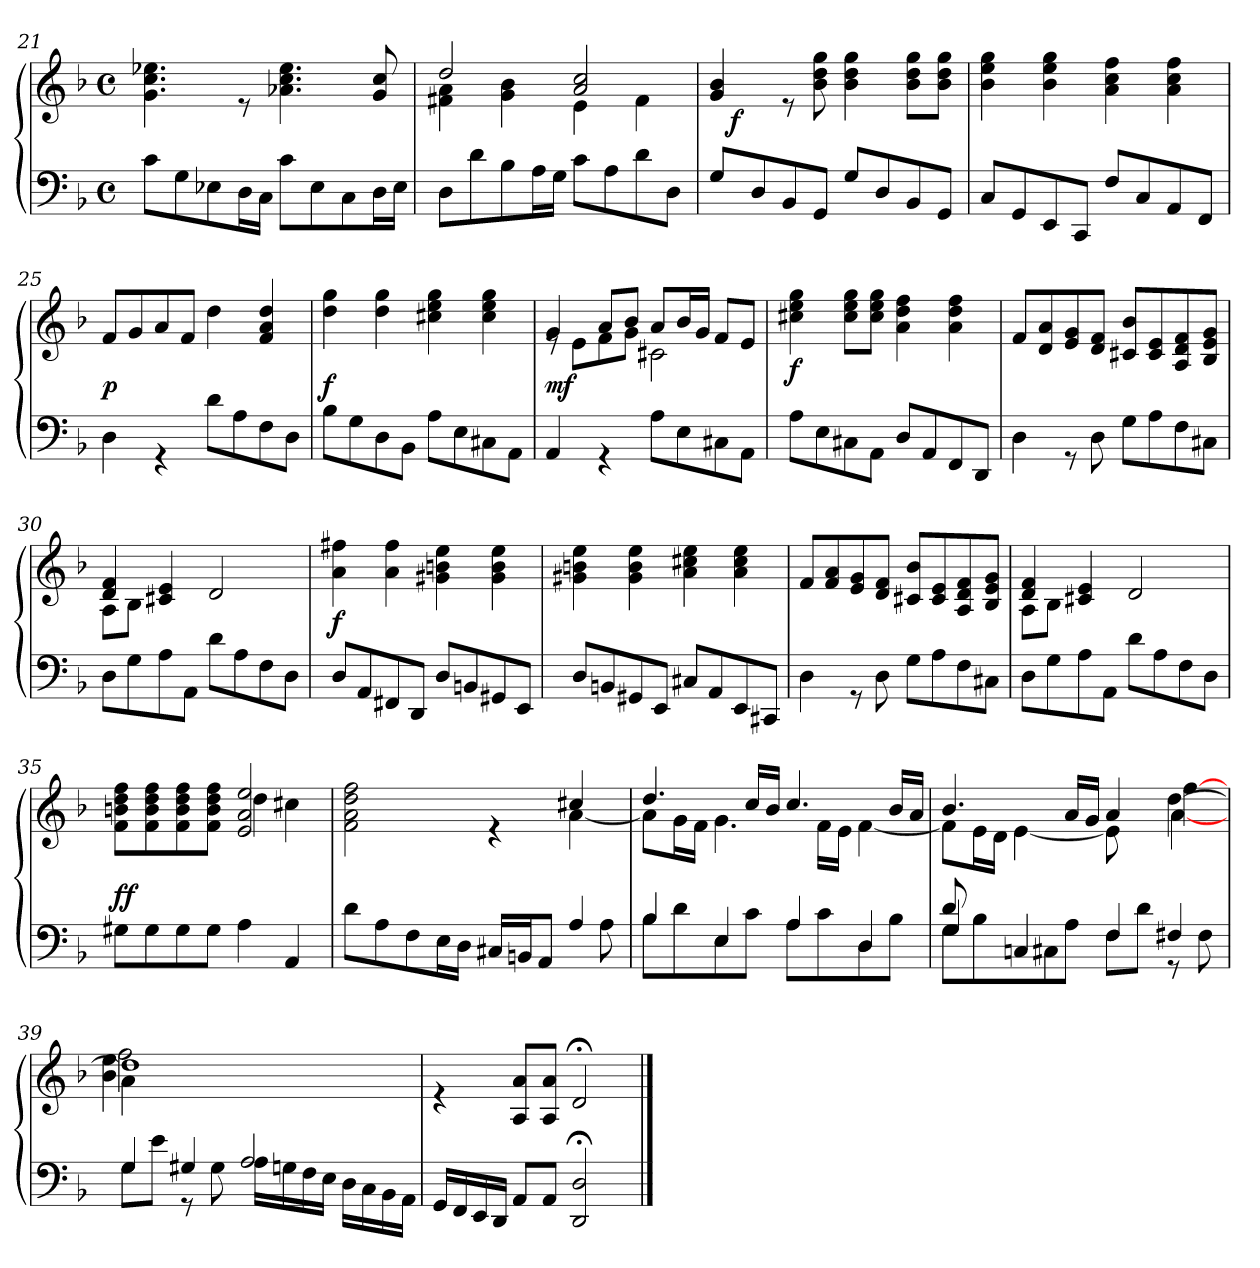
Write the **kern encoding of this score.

**kern	**dynam	**kern	**dynam
*part2	*part2	*part1	*part1
*staff2	*staff2	*staff1	*staff1
!!LO:LB:g=z
*clefF4	*	*clefG2	*
*k[b-]	*	*k[b-]	*
*F:	*	*F:	*
*M4/4	*	*M4/4	*
*met(c)	*	*met(c)	*
=21	=21	=21	=21
8c\L	.	4.g\ 4.cc\ 4.ee-X\	.
8G\	.	.	.
8E-X\	.	.	.
16D\L	.	8re	.
16C\JJ	.	.	.
8c\L	.	4.a-X\ 4.cc\ 4.ee-\	.
8E-\	.	.	.
8C\	.	.	.
16D\L	.	8g/ 8cc/	.
16E-\JJ	.	.	.
=22	=22	=22	=22
*	*	*^	*
8D\L	.	2dd/	4f#X\ 4a\	.
8d\	.	.	.	.
8B-\	.	.	4g\ 4b-\	.
16A\L	.	.	.	.
16G\JJ	.	.	.	.
8c\L	.	2a/ 2cc/	4e\	.
8A\	.	.	.	.
8d\	.	.	4f#\	.
8D\J	.	.	.	.
=23	=23	=23	=23	=23
8G/L	.	4g/ 4b-/	16ryy	.
!	!	!	!	!LO:DY:b
.	.	.	2...ryy	f
8D/	.	.	.	.
8BB-/	.	8re	.	.
8GG/J	.	8b-\ 8dd\ 8gg\	.	.
8G/L	.	4b-\ 4dd\ 4gg\	.	.
8D/	.	.	.	.
8BB-/	.	8b-\ 8dd\ 8gg\L	.	.
8GG/J	.	8b-\ 8dd\ 8gg\J	.	.
*	*	*v	*v	*
=24	=24	=24	=24
8C/L	.	4b-\ 4ee\ 4gg\	.
8GG/	.	.	.
8EE/	.	4b-\ 4ee\ 4gg\	.
8CC/J	.	.	.
8F/L	.	4a\ 4cc\ 4ff\	.
8C/	.	.	.
8AA/	.	4a\ 4cc\ 4ff\	.
8FF/J	.	.	.
!!LO:LB:g=z
=25	=25	=25	=25
!	!LO:DY:a	!	!
4D\	p	8f/L	.
.	.	8g/	.
4rGG	.	8a/	.
.	.	8f/J	.
8d\L	.	4dd\	.
8A\	.	.	.
8F\	.	4f/ 4a/ 4dd/	.
8D\J	.	.	.
=26	=26	=26	=26
!	!LO:DY:a	!	!
8B-\L	f	4dd\ 4gg\	.
8G\	.	.	.
8D\	.	4dd\ 4gg\	.
8BB-\J	.	.	.
8A\L	.	4cc#X\ 4ee\ 4gg\	.
8E\	.	.	.
8C#X\	.	4cc#\ 4ee\ 4gg\	.
8AA\J	.	.	.
=27	=27	=27	=27
*	*	*^	*
!	!LO:DY:a	!	!	!
4AA/	mf	4g/	8re	.
.	.	.	8e\L	.
4rGG	.	8a/L	8f\	.
.	.	8b-/J	8g\J	.
8A\L	.	8a/L	2c#X\	.
8E\	.	16b-/L	.	.
.	.	16g/JJ	.	.
8C#X\	.	8f/L	.	.
8AA\J	.	8e/J	.	.
*	*	*v	*v	*
=28	=28	=28	=28
!	!	!	!LO:DY:b
8A\L	.	4cc#X\ 4ee\ 4gg\	f
8E\	.	.	.
8C#X\	.	8cc#\ 8ee\ 8gg\L	.
8AA\J	.	8cc#\ 8ee\ 8gg\J	.
8D/L	.	4a\ 4dd\ 4ff\	.
8AA/	.	.	.
8FF/	.	4a\ 4dd\ 4ff\	.
8DD/J	.	.	.
!!LO:LB:g=z
=29	=29	=29	=29
4D\	.	8f/L	.
.	.	8d/ 8a/	.
8rGG	.	8e/ 8g/	.
8D\	.	8d/ 8f/J	.
8G\L	.	8c#X/ 8b-/L	.
8A\	.	8c#/ 8e/	.
8F\	.	8A/ 8d/ 8f/	.
8C#X\J	.	8B-/ 8e/ 8g/J	.
=30	=30	=30	=30
*	*	*^	*
8D\L	.	4d/ 4f/	8A\L	.
8G\	.	.	8B-\J	.
8A\	.	4c#X/ 4e/	2.ryy	.
8AA\J	.	.	.	.
8d\L	.	2d/	.	.
8A\	.	.	.	.
8F\	.	.	.	.
8D\J	.	.	.	.
*	*	*v	*v	*
=31	=31	=31	=31
!	!	!	!LO:DY:b
8D/L	.	4a\ 4ff#X\	f
8AA/	.	.	.
8FF#X/	.	4a\ 4ff#\	.
8DD/J	.	.	.
8D/L	.	4g#X\ 4bn\ 4ee\	.
8BBn/	.	.	.
8GG#X/	.	4g#\ 4b\ 4ee\	.
8EE/J	.	.	.
=32	=32	=32	=32
8D/L	.	4g#X\ 4bn\ 4ee\	.
8BBn/	.	.	.
8GG#X/	.	4g#\ 4b\ 4ee\	.
8EE/J	.	.	.
8C#X/L	.	4a\ 4cc#X\ 4ee\	.
8AA/	.	.	.
8EE/	.	4a\ 4cc#\ 4ee\	.
8CC#X/J	.	.	.
!!LO:PB:g=z
=33	=33	=33	=33
4D\	.	8f/L	.
.	.	8f/ 8a/	.
8rGG	.	8e/ 8g/	.
8D\	.	8d/ 8f/J	.
8G\L	.	8c#X/ 8b-/L	.
8A\	.	8c#/ 8e/	.
8F\	.	8A/ 8d/ 8f/	.
8C#X\J	.	8B-/ 8e/ 8g/J	.
=34	=34	=34	=34
*	*	*^	*
8D\L	.	4d/ 4f/	8A\L	.
8G\	.	.	8B-\J	.
8A\	.	4c#X/ 4e/	2.ryy	.
8AA\J	.	.	.	.
8d\L	.	2d/	.	.
8A\	.	.	.	.
8F\	.	.	.	.
8D\J	.	.	.	.
=35	=35	=35	=35	=35
!	!LO:DY:a	!	!	!
8G#X\L	ff	8f\ 8bn\ 8dd\ 8ff\L	2ryy	.
8G#\	.	8f\ 8b\ 8dd\ 8ff\	.	.
8G#\	.	8f\ 8b\ 8dd\ 8ff\	.	.
8G#\J	.	8f\ 8b\ 8dd\ 8ff\J	.	.
4A\	.	2e/ 2a/ 2ee/	4dd\	.
4AA/	.	.	4cc#X\	.
=36	=36	=36	=36	=36
*^	*	*	*	*
8d\L	2..ryy	.	2f\ 2a\ 2dd\ 2ff\	2.ryy	.
8A\	.	.	.	.	.
8F\	.	.	.	.	.
16E\L	.	.	.	.	.
16D\JJ	.	.	.	.	.
16C#X/LL	.	.	4re	.	.
16BBn/J	.	.	.	.	.
8AA/J	.	.	.	.	.
4A/	.	.	4cc#X/	[>4a\	.
.	8A\	.	.	.	.
!!LO:LB:g=z	!!
=37	=37	=37	=37	=37	=37
4B-/	8B-\L	.	4.dd/	8a\L]	.
.	8d\	.	.	16g\L	.
.	.	.	.	16f\JJ	.
4E/	8E\	.	.	4.g\	.
.	8c\J	.	16cc/LL	.	.
.	.	.	16b-/JJ	.	.
4A/	8A\L	.	4.cc/	.	.
.	8c\	.	.	16f\LL	.
.	.	.	.	16e\JJ	.
4D/	8D\	.	.	[>4f\	.
.	8B-\J	.	16b-/LL	.	.
.	.	.	16a/JJ	.	.
=38	=38	=38	=38	=38	=38
*	*^	*	*^	*^	*
8d/	4G/	8G\L	.	4.b-/	8f\L]	2.ryy	2.ryy	.
2..ryy	.	8B-\	.	.	16e\L	.	.	.
.	.	.	.	.	16d\JJ	.	.	.
.	4Cn/	8C#X\	.	.	[>4e\	.	.	.
.	.	8A\J	.	16a/LL	.	.	.	.
.	.	.	.	16g/JJ	.	.	.	.
.	4F/	8F\L	.	4a/	8e\]	.	.	.
.	.	8d\J	.	.	4.ryy	.	.	.
.	4F#X/	8rGG	.	[>4dd\	.	[>4ff\	[>4a\	.
.	.	8F#\	.	.	.	.	.	.
*	*v	*v	*	*	*	*	*	*
=39	=39	=39	=39	=39	=39	=39	=39
4G/	8G\L	.	1dd]	2ff\	4a\	4b-\ 4ee\	.
.	8e\J	.	.	.	.	.	.
4G#X/	8rGG	.	.	.	2.ryy	2.ryy	.
.	8G#\	.	.	.	.	.	.
2A/	16A\LL	.	.	2ryy	.	.	.
.	16Gn\	.	.	.	.	.	.
.	16F\	.	.	.	.	.	.
.	16E\JJ	.	.	.	.	.	.
.	16D\LL	.	.	.	.	.	.
.	16C\	.	.	.	.	.	.
.	16BB-\	.	.	.	.	.	.
.	16AA\JJ	.	.	.	.	.	.
*v	*v	*	*	*	*	*	*
*	*	*v	*v	*v	*v	*
=40	=40	=40	=40
16GG/LL	.	4re	.
16FF/	.	.	.
16EE/	.	.	.
16DD/JJ	.	.	.
8AA/L	.	8A/ 8a/L	.
8AA/J	.	8A/ 8a/J	.
2DD/; 2D/;	.	2d;/	.
==	==	==	==
*-	*-	*-	*-
